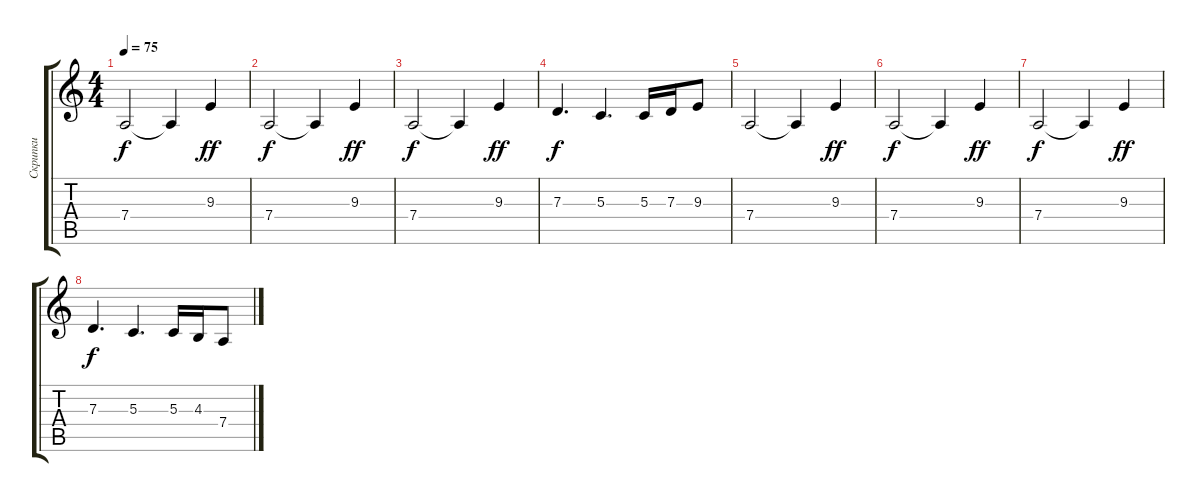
\track ("Скрипки" "Скрипки") {instrument stringensemble2}
\staff {score tabs}
\tuning (E4 B3 G3 D3 A2 E2) {hide}
\ts (4 4)
\tempo 75
\clef g2
\ks c
7.4.2{dy f instrument stringensemble2} 7.4{t}.4 9.3.4{dy ff} |
7.4.2{dy f} 7.4{t}.4 9.3.4{dy ff} |
7.4.2{dy f} 7.4{t}.4 9.3.4{dy ff} |
7.3.4{d dy f} 5.3.4{d} 5.3.16 7.3.16 9.3.8 |
7.4.2 7.4{t}.4 9.3.4{dy ff} |
7.4.2{dy f} 7.4{t}.4 9.3.4{dy ff} |
7.4.2{dy f} 7.4{t}.4 9.3.4{dy ff} |
7.3.4{d dy f} 5.3.4{d} 5.3.16 4.3.16 7.4.8
